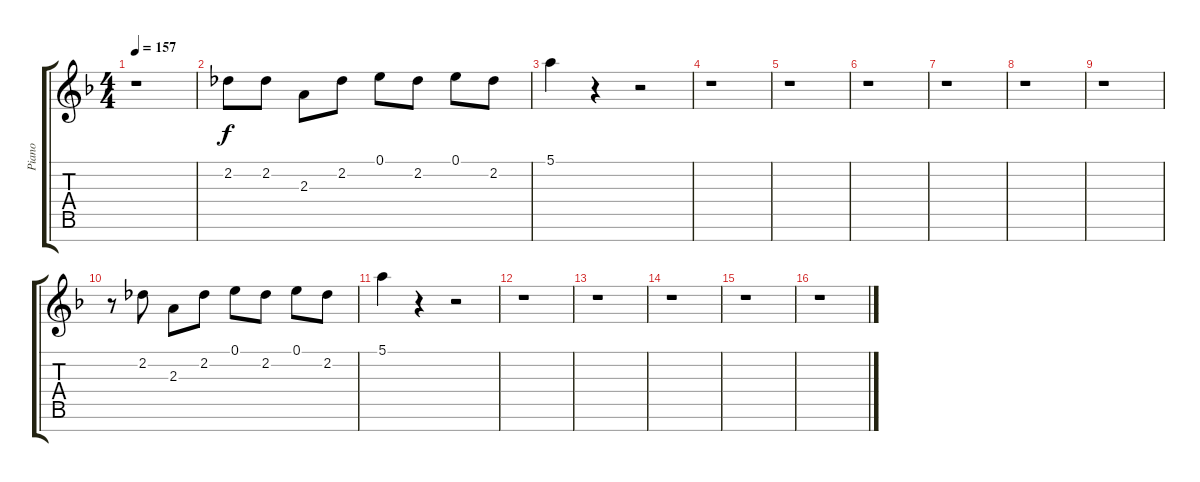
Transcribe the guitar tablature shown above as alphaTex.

\track ("Piano" "Piano") {instrument brightacousticpiano}
\staff {score tabs}
\tuning (E5 B4 G4 D4 A3 E3 B2) {hide}
\ts (4 4)
\tempo 157
\clef g2
\ks f
r.1{dy f} |
2.2.8 2.2.8 2.3.8 2.2.8 0.1.8 2.2.8 0.1.8 2.2.8 |
5.1.4 r.4 r.2 |
r.1 |
r.1 |
r.1 |
r.1 |
r.1 |
r.1 |
r.8 2.2.8 2.3.8 2.2.8 0.1.8 2.2.8 0.1.8 2.2.8 |
5.1.4 r.4 r.2 |
r.1 |
r.1 |
r.1 |
r.1 |
r.1
